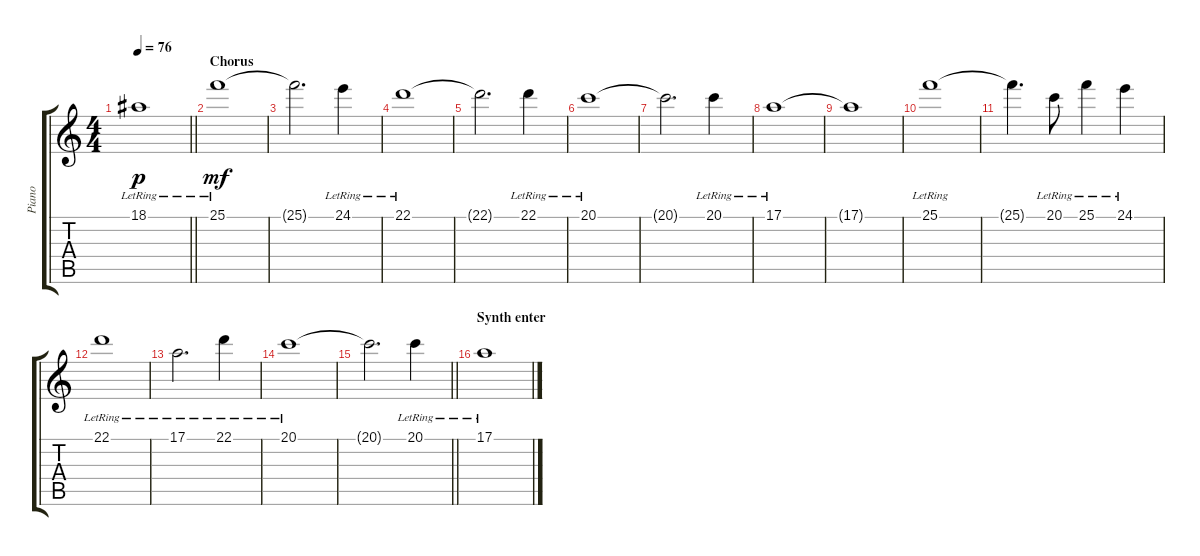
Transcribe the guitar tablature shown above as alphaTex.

\track ("Piano" "Piano") {instrument electricpiano1}
\staff {score tabs}
\tuning (E4 B3 G3 D3 A2 E2) {hide}
\ts (4 4)
\tempo 76
\clef g2
\barLineRight lightlight
\ks c
18.1{lr}.1{dy p} |
\section ("" "Chorus")
25.1{lr}.1{dy mf} |
25.1{t}.2{d} 24.1{lr}.4 |
22.1{lr}.1 |
22.1{t}.2{d} 22.1{lr}.4 |
20.1{lr}.1 |
20.1{t}.2{d} 20.1{lr}.4 |
17.1{lr}.1 |
17.1{t}.1 |
25.1{lr}.1 |
25.1{t}.4{d} 20.1{lr}.8 25.1{lr}.4 24.1{lr}.4 |
22.1{lr}.1 |
17.1{lr}.2{d} 22.1{lr}.4 |
20.1{lr}.1 |
\barLineRight lightlight
20.1{t}.2{d} 20.1{lr}.4 |
\section ("" "Synth enter")
17.1{lr}.1
